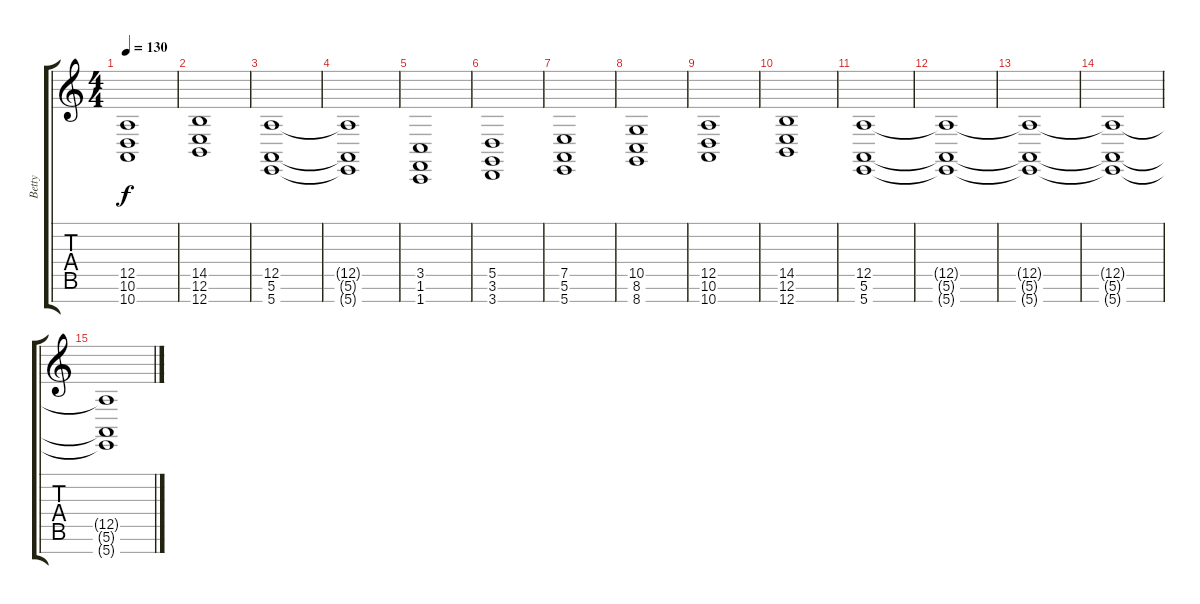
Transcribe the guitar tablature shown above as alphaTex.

\track ("Betty" "Betty") {instrument accordion}
\staff {score tabs}
\tuning (E4 B3 G3 D3 A2 E2 B1) {hide}
\ts (4 4)
\tempo 130
\clef g2
\ks c
(12.5 10.6 10.7).1{dy f} |
(14.5 12.6 12.7).1 |
(12.5 5.6 5.7).1 |
(12.5{t} 5.6{t} 5.7{t}).1 |
(3.5 1.6 1.7).1 |
(5.5 3.6 3.7).1 |
(7.5 5.6 5.7).1 |
(10.5 8.6 8.7).1 |
(12.5 10.6 10.7).1 |
(14.5 12.6 12.7).1 |
(12.5 5.6 5.7).1 |
(12.5{t} 5.6{t} 5.7{t}).1{volume 6} |
(12.5{t} 5.6{t} 5.7{t}).1 |
(12.5{t} 5.6{t} 5.7{t}).1{volume 0} |
(12.5{t} 5.6{t} 5.7{t}).1
